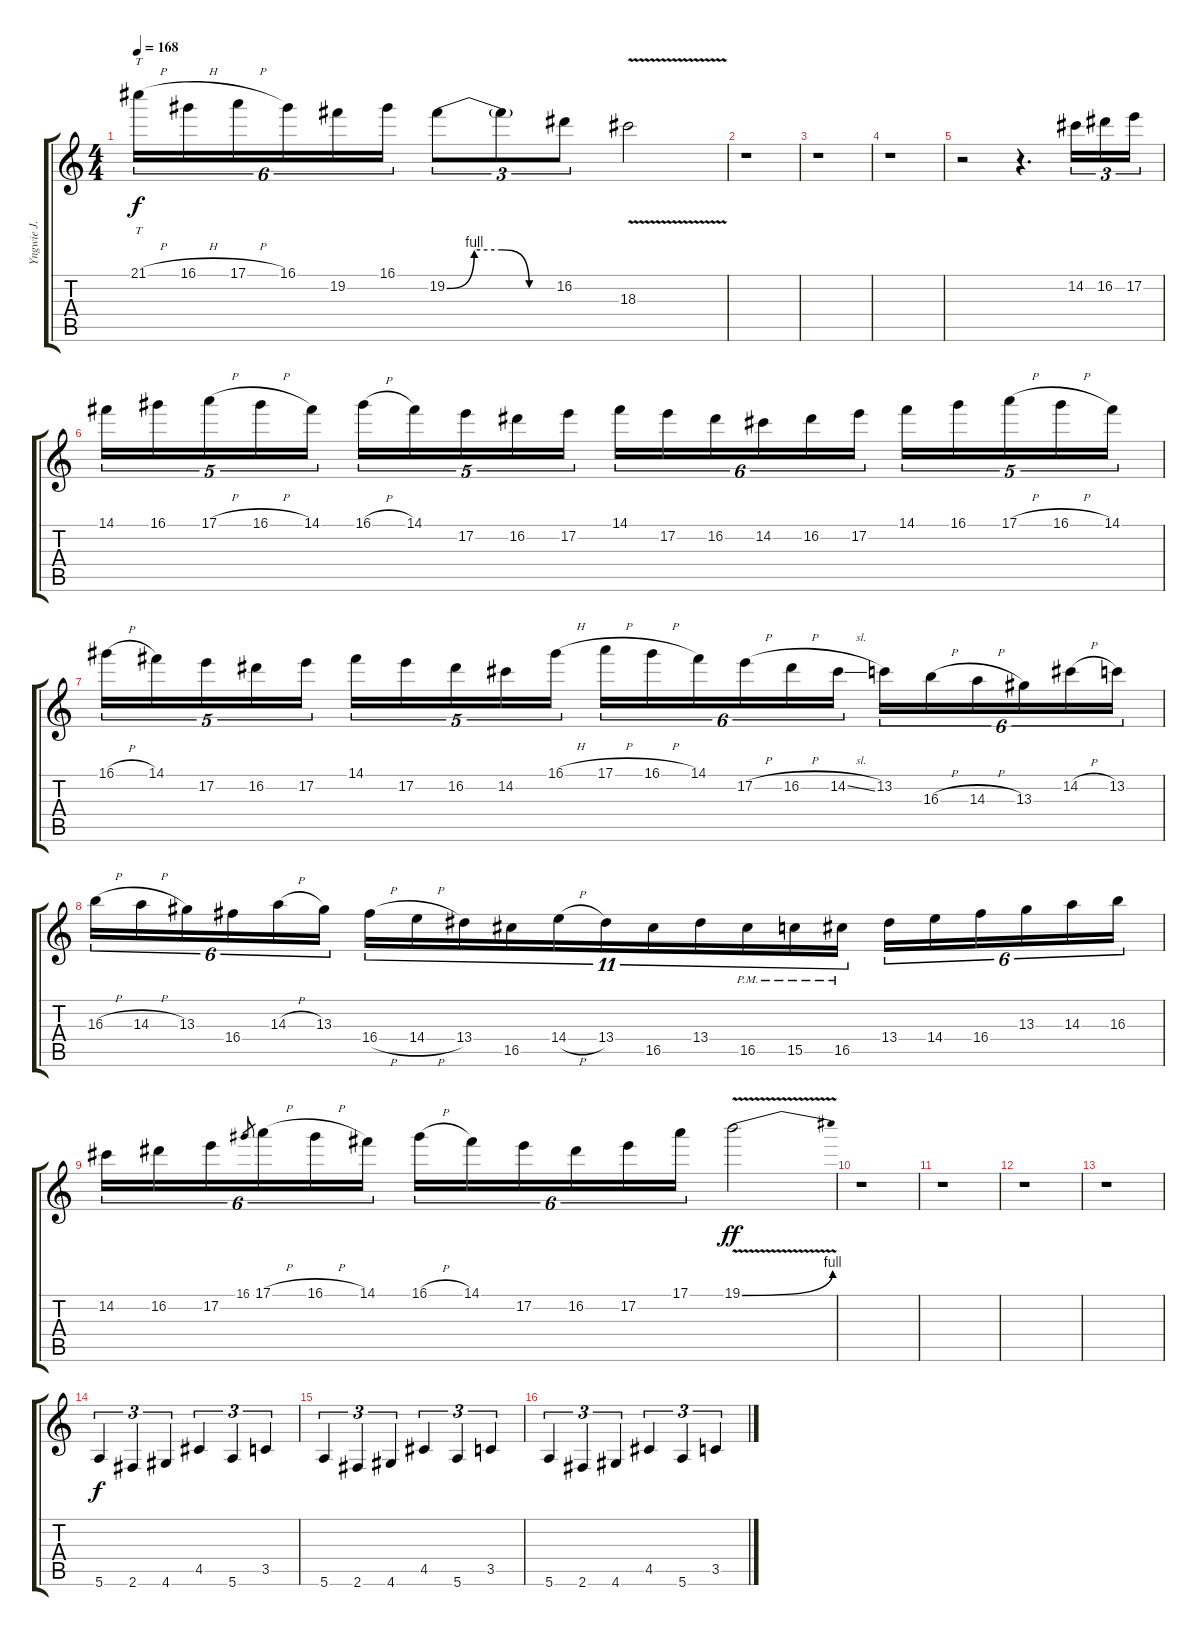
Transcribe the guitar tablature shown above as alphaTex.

\track ("Yngwie J. Malmsteen (Lead Guitar)" "Yngwie J. ") {instrument overdrivenguitar}
\staff {score tabs}
\tuning (E4 B3 G3 D3 A2 E2) {hide}
\ts (4 4)
\tempo 168
\clef g2
\ks c
21.1{h}.16{tt tu (6 4) dy f} 16.1{h}.16{tu (6 4)} 17.1{h}.16{tu (6 4)} 16.1.16{tu (6 4)} 19.2.16{tu (6 4)} 16.1.16{tu (6 4)} 19.2{be (custom 0 0 15 4 30 4 45 0 60 0)}.8{tu (3 2)} 19.2{t}.8{tu (3 2)} 16.2.8{tu (3 2)} 18.3{v}.2 |
r.1 |
r.1 |
r.1 |
r.2 r.4{d} 14.2.16{tu (3 2)} 16.2.16{tu (3 2)} 17.2.16{tu (3 2)} |
14.1.16{tu (5 4)} 16.1.16{tu (5 4)} 17.1{h}.16{tu (5 4)} 16.1{h}.16{tu (5 4)} 14.1.16{tu (5 4)} 16.1{h}.16{tu (5 4)} 14.1.16{tu (5 4)} 17.2.16{tu (5 4)} 16.2.16{tu (5 4)} 17.2.16{tu (5 4)} 14.1.16{tu (6 4)} 17.2.16{tu (6 4)} 16.2.16{tu (6 4)} 14.2.16{tu (6 4)} 16.2.16{tu (6 4)} 17.2.16{tu (6 4)} 14.1.16{tu (5 4)} 16.1.16{tu (5 4)} 17.1{h}.16{tu (5 4)} 16.1{h}.16{tu (5 4)} 14.1.16{tu (5 4)} |
16.1{h}.16{tu (5 4)} 14.1.16{tu (5 4)} 17.2.16{tu (5 4)} 16.2.16{tu (5 4)} 17.2.16{tu (5 4)} 14.1.16{tu (5 4)} 17.2.16{tu (5 4)} 16.2.16{tu (5 4)} 14.2.16{tu (5 4)} 16.1{h}.16{tu (5 4)} 17.1{h}.16{tu (6 4)} 16.1{h}.16{tu (6 4)} 14.1.16{tu (6 4)} 17.2{h}.16{tu (6 4)} 16.2{h}.16{tu (6 4)} 14.2{sl}.16{tu (6 4)} 13.2.16{tu (6 4)} 16.3{h}.16{tu (6 4)} 14.3{h}.16{tu (6 4)} 13.3.16{tu (6 4)} 14.2{h}.16{tu (6 4)} 13.2.16{tu (6 4)} |
16.3{h}.16{tu (6 4)} 14.3{h}.16{tu (6 4)} 13.3.16{tu (6 4)} 16.4.16{tu (6 4)} 14.3{h}.16{tu (6 4)} 13.3.16{tu (6 4)} 16.4{h}.16{tu (11 8)} 14.4{h}.16{tu (11 8)} 13.4.16{tu (11 8)} 16.5.16{tu (11 8)} 14.4{h}.16{tu (11 8)} 13.4.16{tu (11 8)} 16.5.16{tu (11 8)} 13.4.16{tu (11 8)} 16.5{pm}.16{tu (11 8)} 15.5{pm}.16{tu (11 8)} 16.5{pm}.16{tu (11 8)} 13.4.16{tu (6 4)} 14.4.16{tu (6 4)} 16.4.16{tu (6 4)} 13.3.16{tu (6 4)} 14.3.16{tu (6 4)} 16.3.16{tu (6 4)} |
14.2.16{tu (6 4)} 16.2.16{tu (6 4)} 17.2.16{tu (6 4)} 16.1.8{gr} 17.1{h}.16{tu (6 4)} 16.1{h}.16{tu (6 4)} 14.1.16{tu (6 4)} 16.1{h}.16{tu (6 4)} 14.1.16{tu (6 4)} 17.2.16{tu (6 4)} 16.2.16{tu (6 4)} 17.2.16{tu (6 4)} 17.1.16{tu (6 4)} 19.1{be (bend 0 0 60 4) v}.2{dy ff} |
r.1 |
r.1 |
r.1 |
r.1 |
5.6.4{tu (3 2) dy f instrument overdrivenguitar} 2.6.4{tu (3 2)} 4.6.4{tu (3 2)} 4.5.4{tu (3 2)} 5.6.4{tu (3 2)} 3.5.4{tu (3 2)} |
5.6.4{tu (3 2)} 2.6.4{tu (3 2)} 4.6.4{tu (3 2)} 4.5.4{tu (3 2)} 5.6.4{tu (3 2)} 3.5.4{tu (3 2)} |
5.6.4{tu (3 2)} 2.6.4{tu (3 2)} 4.6.4{tu (3 2)} 4.5.4{tu (3 2)} 5.6.4{tu (3 2)} 3.5.4{tu (3 2)}
